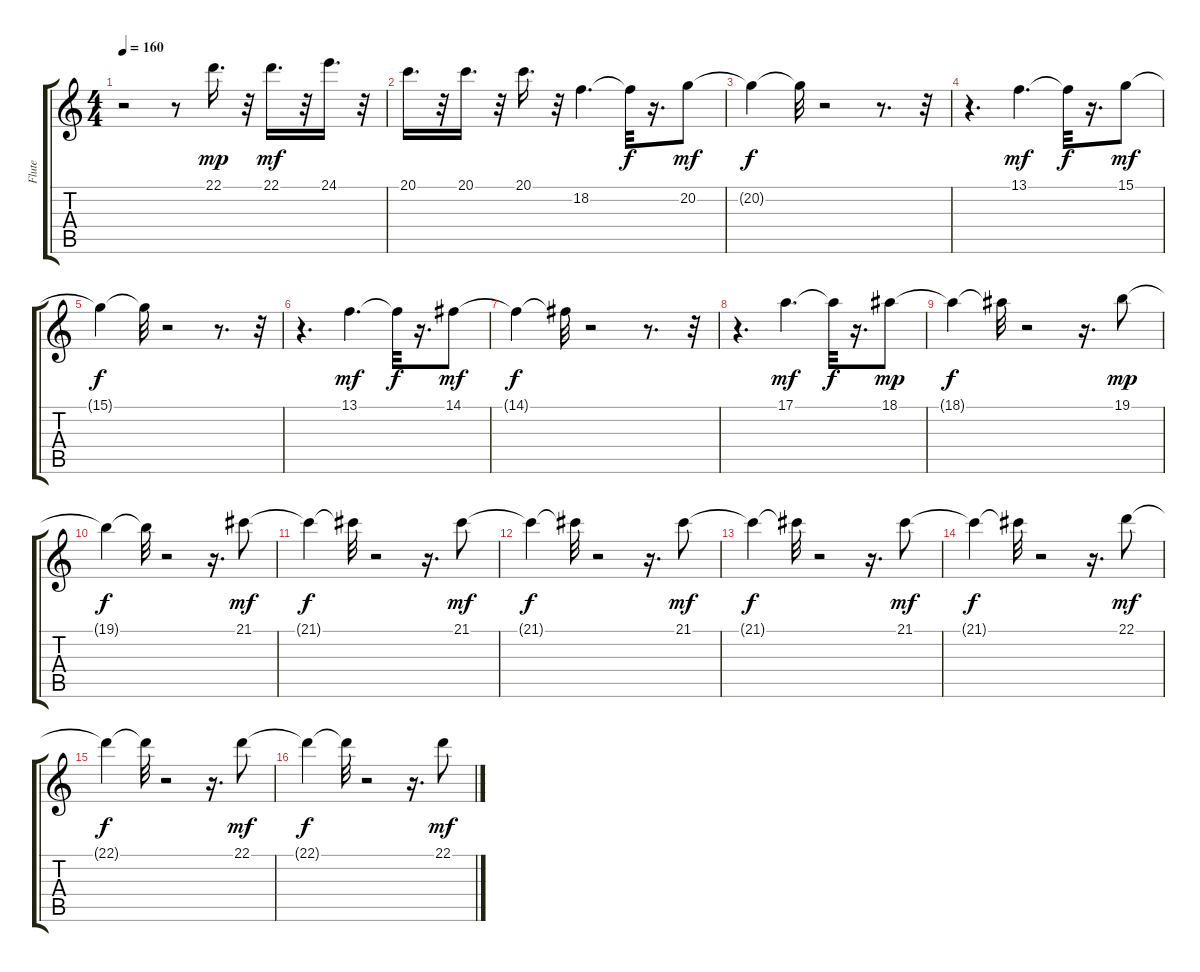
\track ("Flute" "Flute") {instrument flute}
\staff {score tabs}
\tuning (E4 B3 G3 D3 A2 E2) {hide}
\ts (4 4)
\tempo 160
\clef g2
\ks c
r.2{dy f} r.8 22.1.16{d dy mp} r.32 22.1.16{d dy mf} r.32 24.1.16{d} r.32 |
20.1.16{d} r.32 20.1.16{d} r.32 20.1.16{d} r.32 18.2.4{d} 18.2{t}.32{dy f} r.16{d} 20.2.8{dy mf} |
20.2{t}.4{dy f} 20.2{t}.32 r.2 r.8{d} r.32 |
r.4{d} 13.1.4{d dy mf} 13.1{t}.32{dy f} r.16{d} 15.1.8{dy mf} |
15.1{t}.4{dy f} 15.1{t}.32 r.2 r.8{d} r.32 |
r.4{d} 13.1.4{d dy mf} 13.1{t}.32{dy f} r.16{d} 14.1.8{dy mf} |
14.1{t}.4{dy f} 14.1{t}.32 r.2 r.8{d} r.32 |
r.4{d} 17.1.4{d dy mf} 17.1{t}.32{dy f} r.16{d} 18.1.8{dy mp} |
18.1{t}.4{dy f} 18.1{t}.32 r.2 r.16{d} 19.1.8{dy mp} |
19.1{t}.4{dy f} 19.1{t}.32 r.2 r.16{d} 21.1.8{dy mf} |
21.1{t}.4{dy f} 21.1{t}.32 r.2 r.16{d} 21.1.8{dy mf} |
21.1{t}.4{dy f} 21.1{t}.32 r.2 r.16{d} 21.1.8{dy mf} |
21.1{t}.4{dy f} 21.1{t}.32 r.2 r.16{d} 21.1.8{dy mf} |
21.1{t}.4{dy f} 21.1{t}.32 r.2 r.16{d} 22.1.8{dy mf} |
22.1{t}.4{dy f} 22.1{t}.32 r.2 r.16{d} 22.1.8{dy mf} |
22.1{t}.4{dy f} 22.1{t}.32 r.2 r.16{d} 22.1.8{dy mf}
